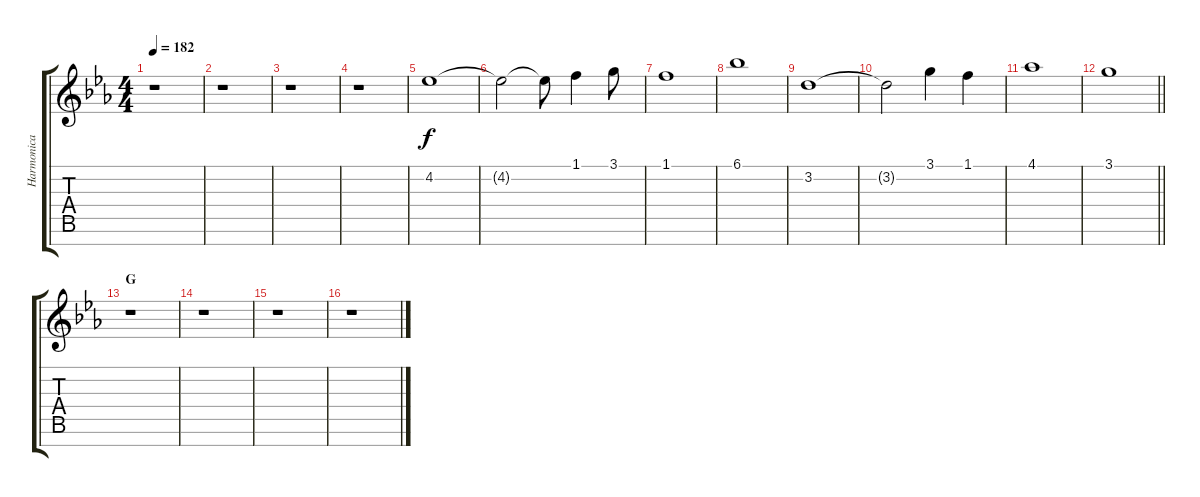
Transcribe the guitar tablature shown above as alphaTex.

\track ("Harmonica" "Harmonica") {instrument harmonica}
\staff {score tabs}
\tuning (E5 B4 G4 D4 A3 E3 B2) {hide}
\ts (4 4)
\tempo 182
\clef g2
\ks eb
r.1{dy f} |
r.1 |
r.1 |
r.1 |
4.2.1 |
4.2{t}.2 4.2{t}.8 1.1.4 3.1.8 |
1.1.1 |
6.1.1 |
3.2.1 |
3.2{t}.2 3.1.4 1.1.4 |
4.1.1 |
\barLineRight lightlight
3.1.1 |
\section ("" "G")
r.1 |
r.1 |
r.1 |
r.1
